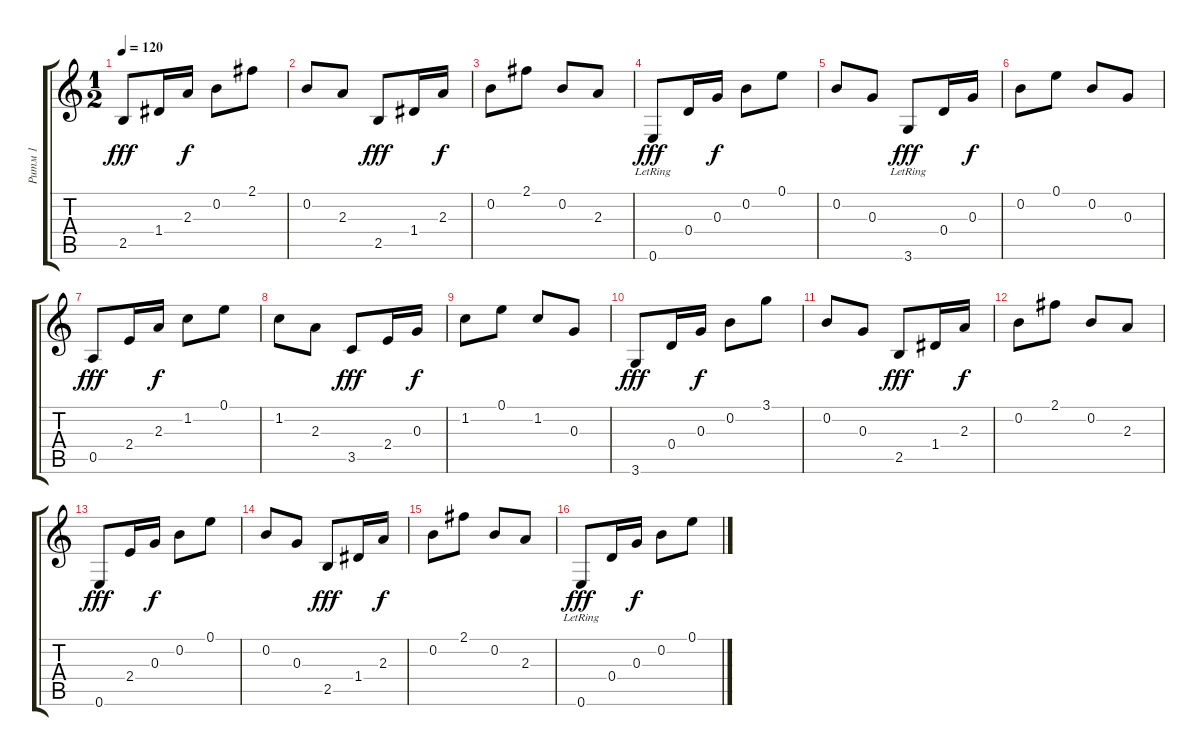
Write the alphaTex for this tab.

\track ("Ритм 1" "Ритм 1") {instrument acousticguitarsteel}
\staff {score tabs}
\tuning (E4 B3 G3 D3 A2 E2) {hide}
\ts (1 2)
\tempo 120
\clef g2
\ks c
2.5.8{dy fff} 1.4.16 2.3.16{dy f} 0.2.8 2.1.8 |
0.2.8 2.3.8 2.5.8{dy fff} 1.4.16 2.3.16{dy f} |
0.2.8 2.1.8 0.2.8 2.3.8 |
0.6{lr}.8{dy fff} 0.4.16 0.3.16{dy f} 0.2.8 0.1.8 |
0.2.8 0.3.8 3.6{lr}.8{dy fff} 0.4.16 0.3.16{dy f} |
0.2.8 0.1.8 0.2.8 0.3.8 |
0.5.8{dy fff} 2.4.16 2.3.16{dy f} 1.2.8 0.1.8 |
1.2.8 2.3.8 3.5.8{dy fff} 2.4.16 0.3.16{dy f} |
1.2.8 0.1.8 1.2.8 0.3.8 |
3.6.8{dy fff} 0.4.16 0.3.16{dy f} 0.2.8 3.1.8 |
0.2.8 0.3.8 2.5.8{dy fff} 1.4.16 2.3.16{dy f} |
0.2.8 2.1.8 0.2.8 2.3.8 |
0.6.8{dy fff} 2.4.16 0.3.16{dy f} 0.2.8 0.1.8 |
0.2.8 0.3.8 2.5.8{dy fff} 1.4.16 2.3.16{dy f} |
0.2.8 2.1.8 0.2.8 2.3.8 |
0.6{lr}.8{dy fff} 0.4.16 0.3.16{dy f} 0.2.8 0.1.8
